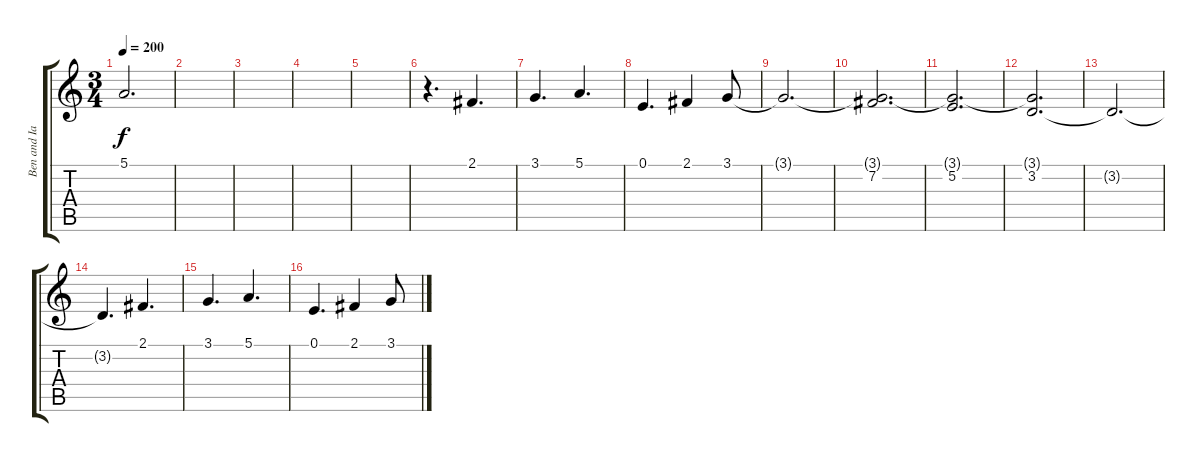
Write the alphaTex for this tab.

\track ("Ben and Ian" "Ben and Ia") {instrument electricgrandpiano}
\staff {score tabs}
\tuning (E4 B3 G3 D3 A2 E2) {hide}
\ts (3 4)
\tempo 200
\clef g2
\ks c
5.1{t}.2{d dy f} |
|
|
|
|
r.4{d} 2.1.4{d} |
3.1.4{d} 5.1.4{d} |
0.1.4{d} 2.1.4 3.1.8 |
3.1{t}.2{d} |
(3.1{t} 7.2).2{d} |
(3.1{t} 5.2).2{d} |
(3.1{t} 3.2).2{d} |
3.2{t}.2{d} |
3.2{t}.4{d} 2.1.4{d} |
3.1.4{d} 5.1.4{d} |
0.1.4{d} 2.1.4 3.1.8
